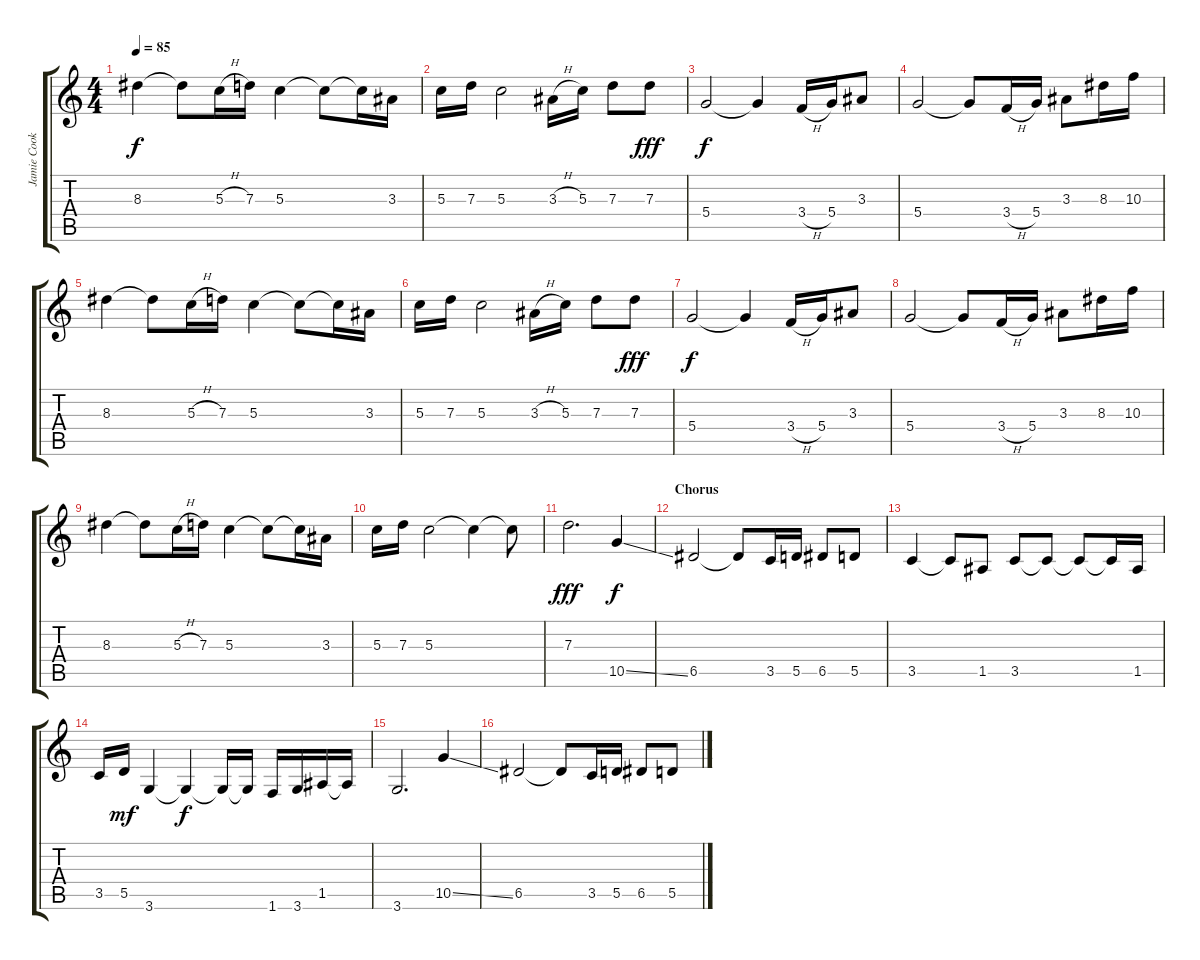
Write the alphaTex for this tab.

\track ("Jamie Cook - Lead Guitar" "Jamie Cook") {instrument distortionguitar}
\staff {score tabs}
\tuning (E4 B3 G3 D3 A2 E2) {hide}
\ts (4 4)
\tempo 85
\clef g2
\ks c
8.3.4{dy f} 8.3{t}.8 5.3{h}.16 7.3.16 5.3.4 5.3{t}.8 5.3{t}.16 3.3.16 |
5.3.16 7.3.16 5.3.2 3.3{h}.16 5.3.16 7.3.8 7.3.8{dy fff} |
5.4.2{dy f} 5.4{t}.4 3.4{h}.16 5.4.16 3.3.8 |
5.4.2 5.4{t}.8 3.4{h}.16 5.4.16 3.3.8 8.3.16 10.3.16 |
8.3.4 8.3{t}.8 5.3{h}.16 7.3.16 5.3.4 5.3{t}.8 5.3{t}.16 3.3.16 |
5.3.16 7.3.16 5.3.2 3.3{h}.16 5.3.16 7.3.8 7.3.8{dy fff} |
5.4.2{dy f} 5.4{t}.4 3.4{h}.16 5.4.16 3.3.8 |
5.4.2 5.4{t}.8 3.4{h}.16 5.4.16 3.3.8 8.3.16 10.3.16 |
8.3.4 8.3{t}.8 5.3{h}.16 7.3.16 5.3.4 5.3{t}.8 5.3{t}.16 3.3.16 |
5.3.16 7.3.16 5.3.2 5.3{t}.4 5.3{t}.8 |
7.3.2{d dy fff} 10.5{ss}.4{dy f} |
\section ("" "Chorus")
6.5.2 6.5{t}.8 3.5.16 5.5.16 6.5.8 5.5.8 |
3.5.4 3.5{t}.8 1.5.8 3.5.8 3.5{t}.8 3.5{t}.8 3.5{t}.16 1.5.16 |
3.5.16 5.5.16{dy mf} 3.6.4 3.6{t}.4{dy f} 3.6{t}.16 3.6{t}.16 1.6.16 3.6.16 1.5.16 1.5{t}.16 |
3.6.2{d} 10.5{ss}.4 |
6.5.2 6.5{t}.8 3.5.16 5.5.16 6.5.8 5.5.8
